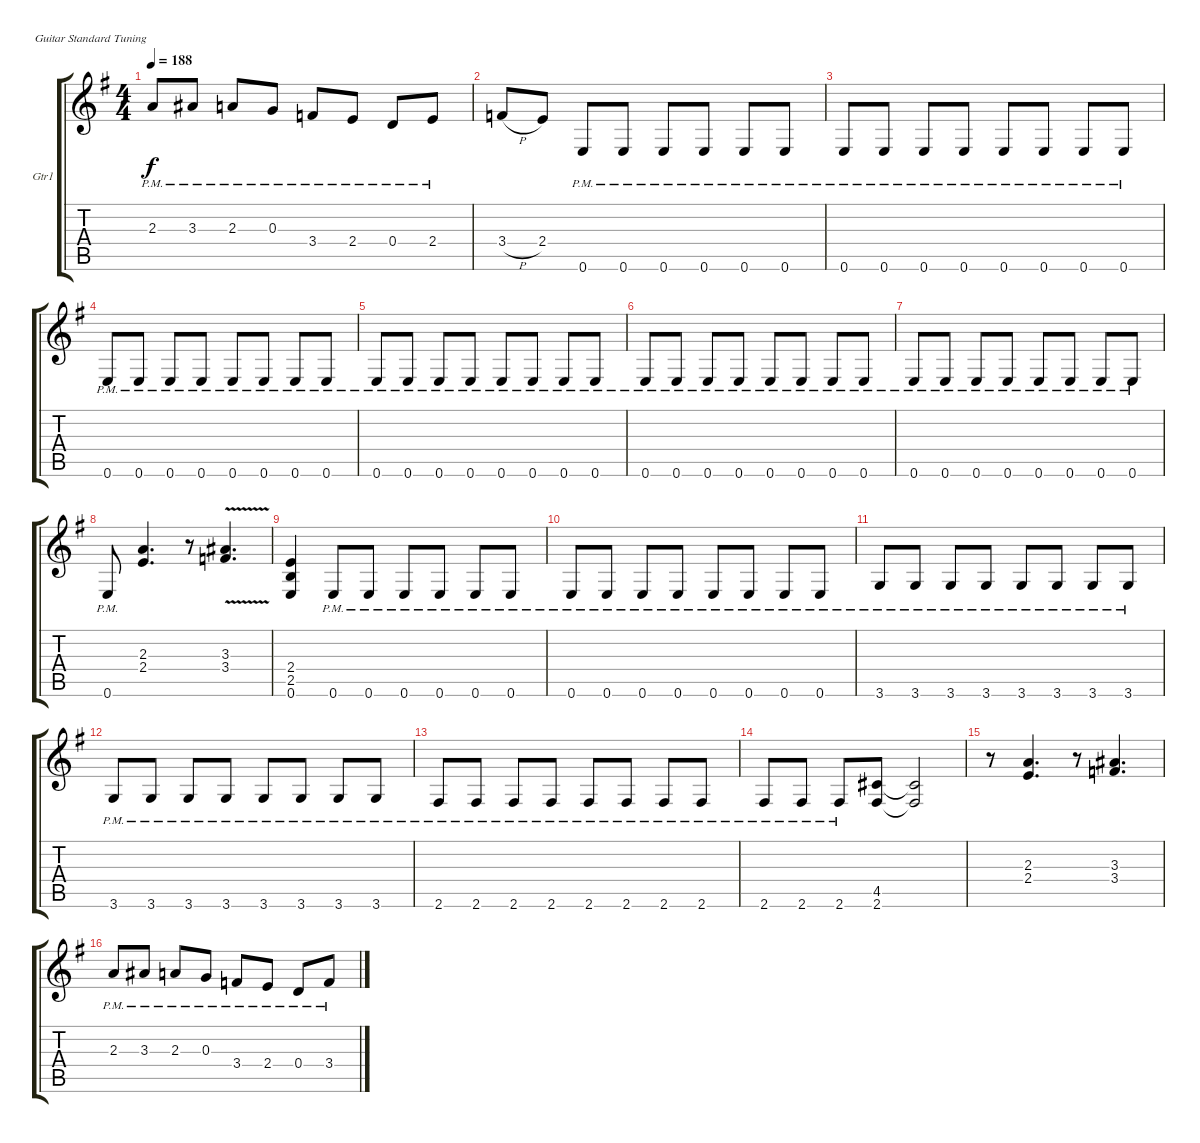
\defaultSystemsLayout 4
\bracketExtendMode groupsimilarinstruments
\firstSystemTrackNameOrientation horizontal
\otherSystemsTrackNameOrientation horizontal
\track ("James" "Gtr1") {instrument distortionguitar}
\staff {score tabs}
\tuning (E4 B3 G3 D3 A2 E2)
\ts (4 4)
\tempo 188
\clef g2
\ks eminor
2.3{pm}.8{dy f} 3.3{pm}.8 2.3{pm}.8 0.3{pm}.8 3.4{pm}.8 2.4{pm}.8 0.4{pm}.8 2.4{pm}.8 |
3.4{h}.8 2.4.8 0.6{pm}.8 0.6{pm}.8 0.6{pm}.8 0.6{pm}.8 0.6{pm}.8 0.6{pm}.8 |
0.6{pm}.8 0.6{pm}.8 0.6{pm}.8 0.6{pm}.8 0.6{pm}.8 0.6{pm}.8 0.6{pm}.8 0.6{pm}.8 |
0.6{pm}.8 0.6{pm}.8 0.6{pm}.8 0.6{pm}.8 0.6{pm}.8 0.6{pm}.8 0.6{pm}.8 0.6{pm}.8 |
0.6{pm}.8 0.6{pm}.8 0.6{pm}.8 0.6{pm}.8 0.6{pm}.8 0.6{pm}.8 0.6{pm}.8 0.6{pm}.8 |
0.6{pm}.8 0.6{pm}.8 0.6{pm}.8 0.6{pm}.8 0.6{pm}.8 0.6{pm}.8 0.6{pm}.8 0.6{pm}.8 |
0.6{pm}.8 0.6{pm}.8 0.6{pm}.8 0.6{pm}.8 0.6{pm}.8 0.6{pm}.8 0.6{pm}.8 0.6{pm}.8 |
0.6{pm}.8 (2.4 2.3).4{d} r.8 (3.3{v} 3.4{v}).4{d} |
(0.6 2.5 2.4).4 0.6{pm}.8 0.6{pm}.8 0.6{pm}.8 0.6{pm}.8 0.6{pm}.8 0.6{pm}.8 |
0.6{pm}.8 0.6{pm}.8 0.6{pm}.8 0.6{pm}.8 0.6{pm}.8 0.6{pm}.8 0.6{pm}.8 0.6{pm}.8 |
3.6{pm}.8 3.6{pm}.8 3.6{pm}.8 3.6{pm}.8 3.6{pm}.8 3.6{pm}.8 3.6{pm}.8 3.6{pm}.8 |
3.6{pm}.8 3.6{pm}.8 3.6{pm}.8 3.6{pm}.8 3.6{pm}.8 3.6{pm}.8 3.6{pm}.8 3.6{pm}.8 |
2.6{pm}.8 2.6{pm}.8 2.6{pm}.8 2.6{pm}.8 2.6{pm}.8 2.6{pm}.8 2.6{pm}.8 2.6{pm}.8 |
2.6{pm}.8 2.6{pm}.8 2.6{pm}.8 (2.6 4.5).8 (4.5{t} 2.6{t}).2 |
r.8 (2.4 2.3).4{d} r.8 (3.3 3.4).4{d} |
2.3{pm}.8 3.3{pm}.8 2.3{pm}.8 0.3{pm}.8 3.4{pm}.8 2.4{pm}.8 0.4{pm}.8 3.4{pm}.8
